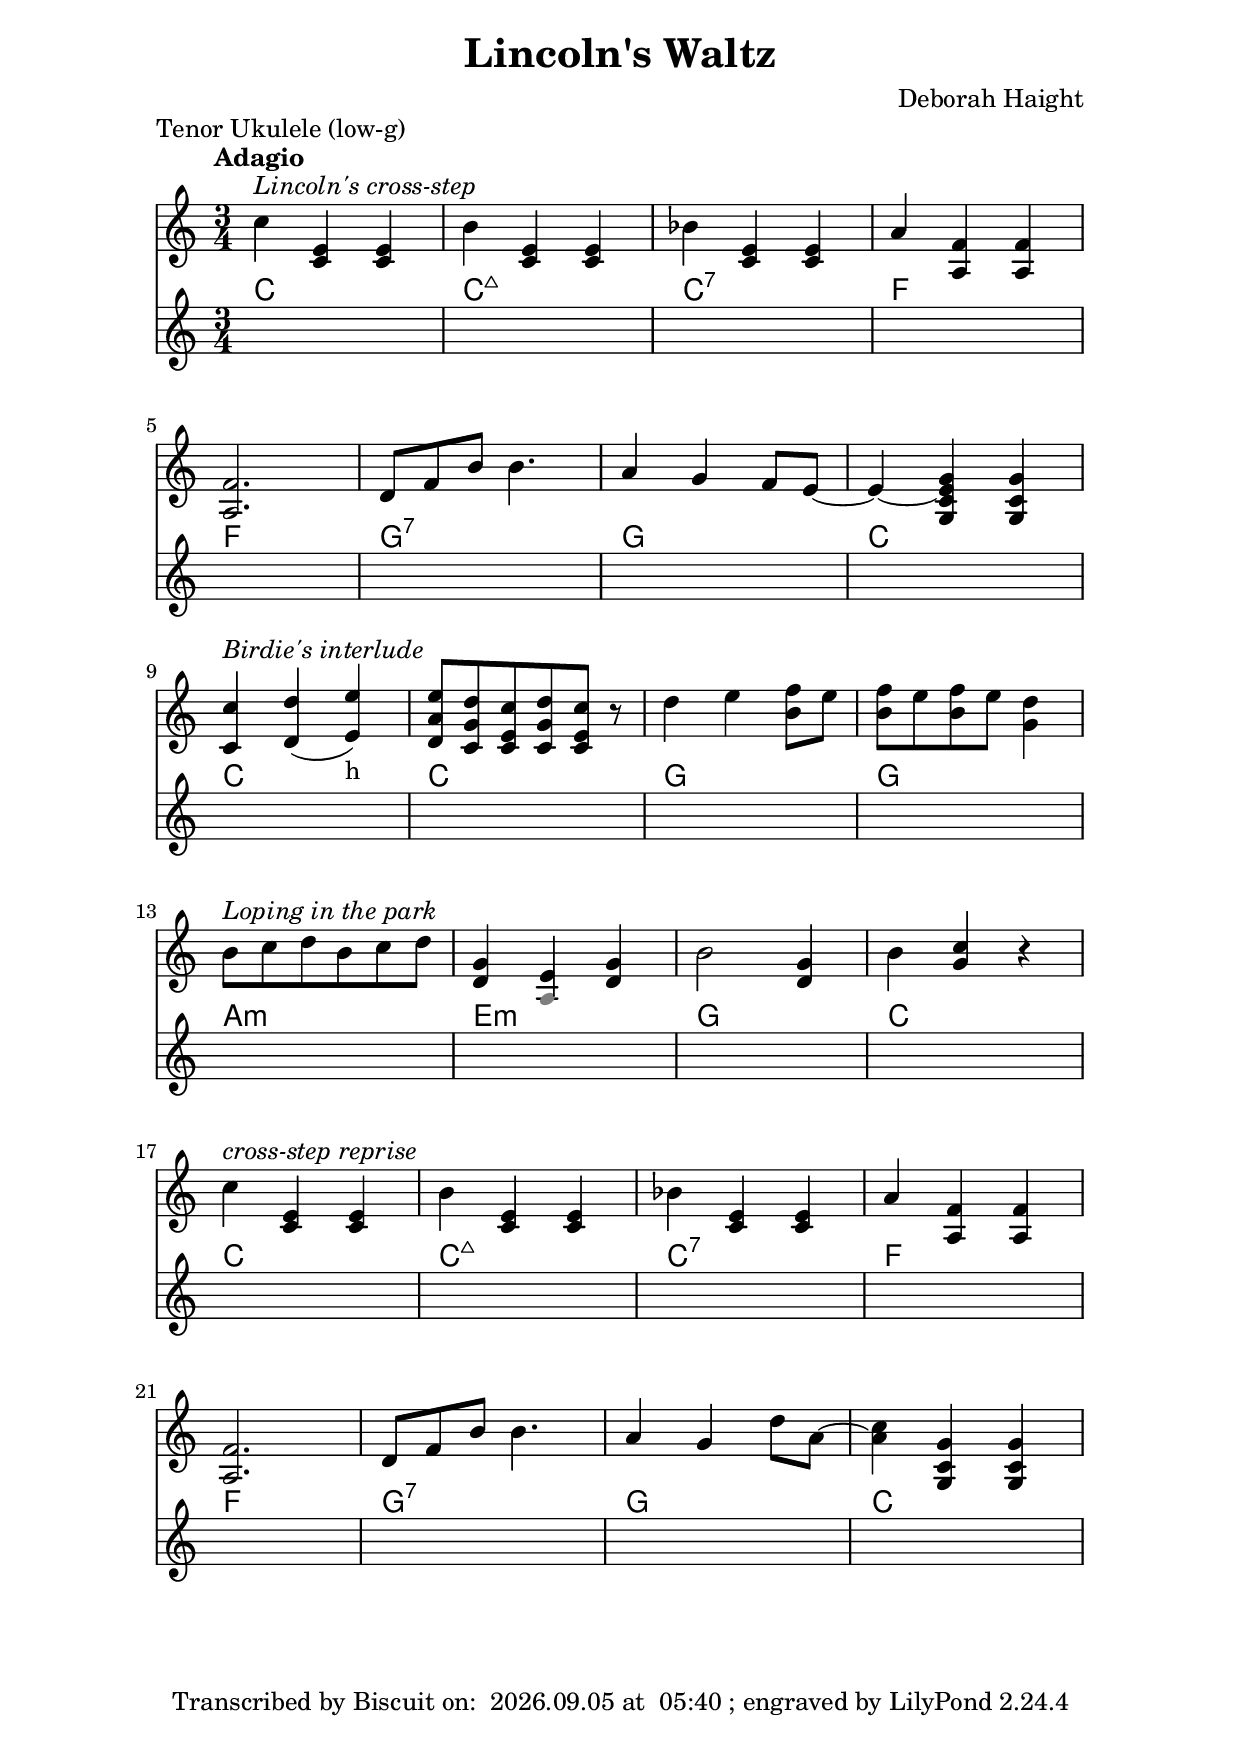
\version "2.16.2"

date = #(strftime "%Y.%m.%d" (localtime (current-time)))
hour = #(strftime "%H:%M" (localtime (current-time)))
\header {
  title = "Lincoln's Waltz"
  composer = "Deborah Haight"
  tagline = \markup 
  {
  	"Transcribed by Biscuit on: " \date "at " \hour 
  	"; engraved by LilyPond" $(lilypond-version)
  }
}

% ****************************************************************
% paper and global
% ****************************************************************
#(set-global-staff-size 22)		% Default staff-size is 20-point

\paper {
  indent = 0\mm
  line-width = 160\mm
  force-assignment = #""
  line-width = #(- line-width (* mm  3.000000))
}


% ****************************************************************
% the music:
% ****************************************************************
%\include "../fretboards/biscuit-fretboards.ly"
\include "predefined-guitar-fretboards.ly"

verseChords = \chordmode 
{	
	\set Staff.midiInstrument = #"ukulele"

      c2. | c2.:maj7 | c2.:7 | f2. | \break
      f2. | g2.:7 | g2. | c2. | \break
      
      c2. |c2. | g2. | g2. | \break
      %a2.:min | c2.:7 | g2. | c2. | \break
      a2.:min | e2.:min | g2. | c2. | \break

      c2. c2.:maj7 | c2.:7 | f2. | \break
      f2. | g2.:7 | g2. | c2.
}



verseMelody =
\new Voice = "Ukulele 1"
{
 
  c''4^\markup { \italic "Lincoln's cross-step" } <c' e'>4 <c' e'>4 | b'4 <c' e'>4 <c' e'>4 |
  bes'4 <c' e'>4 <c' e'>4  | a'4 <a f'>4 <a f'>4  | \break

  <a f'>2. | d'8 f'8 b'8 b'4. | a'4 g'4 f'8 e'8~ | e'4~<g c' e' g'>4 <g c' g'>4\break

  % Birdie's interlude
  <c' c''>4^\markup { \italic "Birdie's interlude" } <d' d''>4( <e' e''>4)-\markup { "h" } |
  <d' a' e''>8 <c' g' d''>8 <c' e' c''>8 <c' g' d''>8 <c' e' c''>8 r8 |
  
  d''4 e''4 <b' f''>8 e''8|
  <b' f''>8 e''8 <b' f''>8 e''8 <g' d''>4 |


  b'8^\markup { \italic "Loping in the park" } c''8 d''8 b'8 c''8 d''8  | <d' g'>4 
  %\override NoteHead #'color = #(x11-color 'grey) 
  <\tweak #'color #grey a 
  %\override NoteHead #'color = #black 
  e'>4 
  <d' g'>4 |
  %b'8^\markup { \italic "Loping in the park" } c''8 d''8 b'8 c''8 d''8  | <d' g'>4 e'4 <d' g'>4 |

  %c'4 d'4 e'4 | e'8 d'8 c'8 d'8 c'8 r8 |
  b'2 <d' g'>4 | b'4 <g' c''>4  r4 |

  c''4^\markup { \italic "cross-step reprise" } <c' e'>4 <c' e'>4 | b'4 <c' e'>4 <c' e'>4 |
  bes'4 <c' e'>4 <c' e'>4  | a'4 <a f'>4 <a f'>4  | \break

   <a f'>2. | d'8 f'8 b'8 b'4. | a'4 g'4 d''8 a'8~ | <a' c''>4 <g c' g'>4 <g c' g'>4 \break
}


%%%%%%%%%%%%%%%%%%%%%%%%%%%%%%%%%%%%%%%%%%%%%%
\markup { \left-align { \line { Tenor Ukulele (low-g) } } }
  
\score {
<<
	

	\new Voice = "Ukulele I"
	{
		%\tempo "Adagio" 4 = 76
		\tempo "Adagio"

		%NOT \relative c'
		{
			\numericTimeSignature
			\time 3/4
			{
				%\new Staff = "melodyStaff"
				{
					{
						\key c \major	
					    \set Staff.midiInstrument = #"ukulele"
						{
						    \verseMelody
						}
					}
				}
				% Add an empty staff below the default one
%				\new Staff = "harmonyStaff"
%				{
%				    \repeat unfold 12 { s1 \break }
%				}
			}
			\break

		}
	}

	\new ChordNames 
	{
		%\with { midiInstrument = #"acoustic guitar (nylon)" }
		\time 3/4
		{
		    \verseChords
		}	
	}

	\new Voice = "Ukulele II"
	{
		\tempo "Adagio"
		{
			\numericTimeSignature
			\time 3/4
			{
				% Add an empty staff below the default one
				%\new Staff = "harmonyStaff"
				{
				    \repeat unfold 18 { s1 }		
				}
			}
			\break

		}
	}
  
	% Enable this to write the notes of each chord on a new staff below the melody staff
	%\new Staff \chorusChords
>>

  \layout { 
  	indent = 0.0\cm
  }
  \midi {}
} 

% ****************************************************************
% end ly snippet
% ****************************************************************